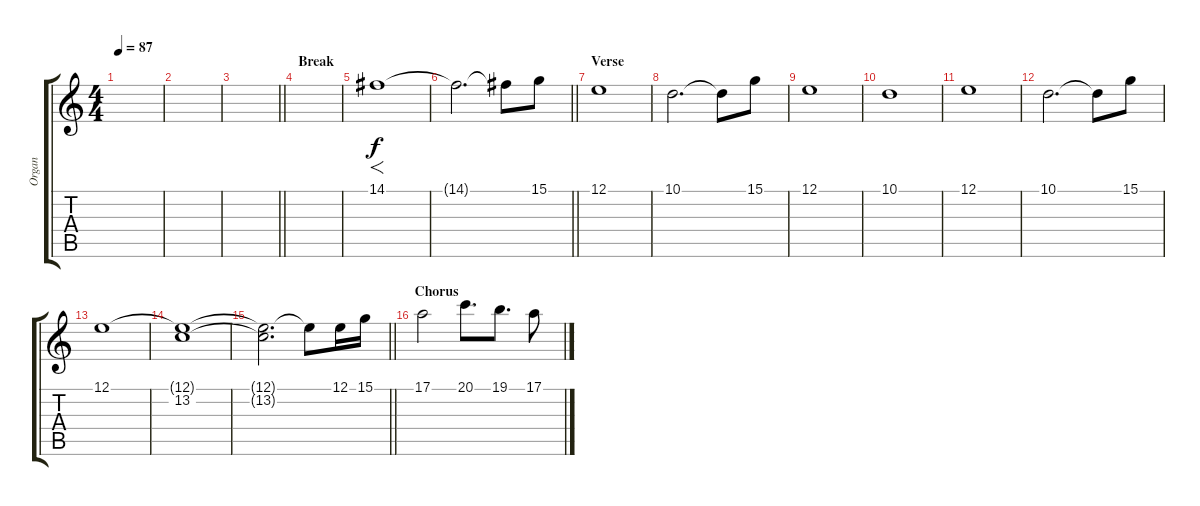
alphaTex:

\track ("Organ" "Organ") {instrument drawbarorgan}
\staff {score tabs}
\tuning (E4 B3 G3 D3 A2 E2) {hide}
\ts (4 4)
\tempo 87
\clef g2
\ks c
|
|
\barLineRight lightlight
|
\section ("" "Break")
|
14.1.1{f} |
\barLineRight lightlight
14.1{t}.2{d} 14.1{t}.8 15.1.8 |
\section ("" "Verse")
12.1.1 |
10.1.2{d} 10.1{t}.8 15.1.8 |
12.1.1 |
10.1.1 |
12.1.1 |
10.1.2{d} 10.1{t}.8 15.1.8 |
12.1.1 |
(12.1{t} 13.2).1 |
\barLineRight lightlight
(12.1{t} 13.2{t}).2{d} 12.1{t}.8{dy f} 12.1.16 15.1.16 |
\section ("" "Chorus")
17.1.2 20.1.8{d} 19.1.8{d} 17.1.8
